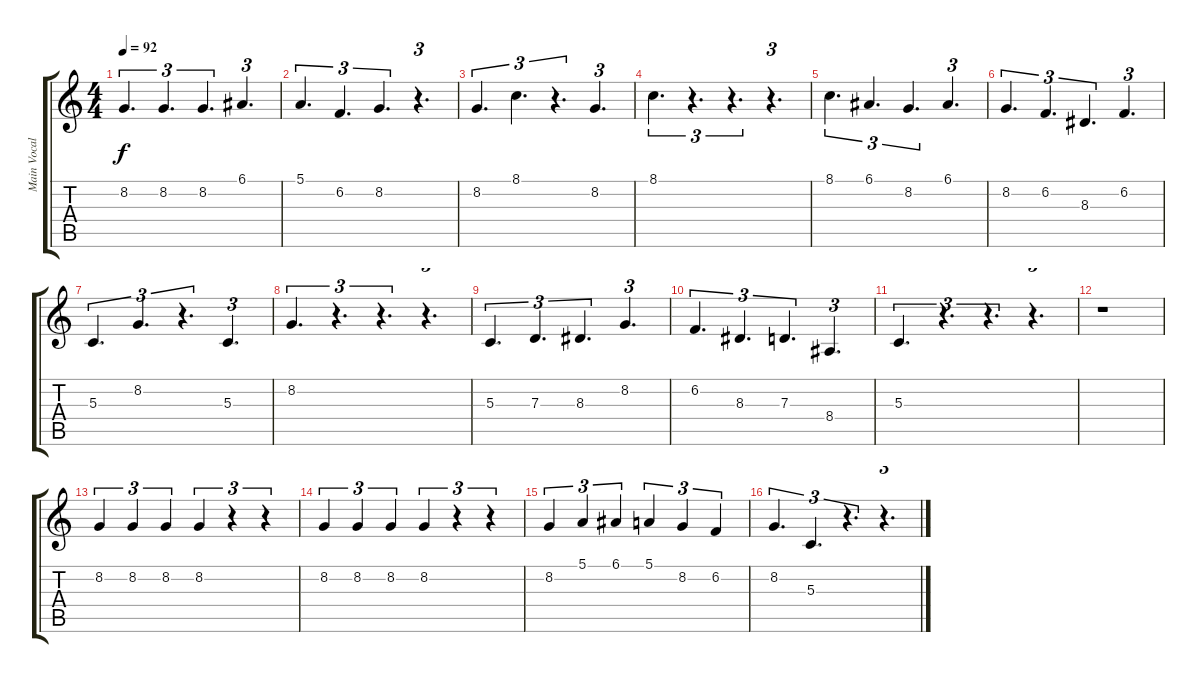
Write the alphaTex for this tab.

\track ("Main Vocal" "Main Vocal") {instrument synthvoice}
\staff {score tabs}
\tuning (E4 B3 G3 D3 A2 E2) {hide}
\ts (4 4)
\tempo 92
\clef g2
\ks c
8.2.4{d tu (3 2) dy f} 8.2.4{d tu (3 2)} 8.2.4{d tu (3 2)} 6.1.4{d tu (3 2)} |
5.1.4{d tu (3 2)} 6.2.4{d tu (3 2)} 8.2.4{d tu (3 2)} r.4{d tu (3 2)} |
8.2.4{d tu (3 2)} 8.1.4{d tu (3 2)} r.4{d tu (3 2)} 8.2.4{d tu (3 2)} |
8.1.4{d tu (3 2)} r.4{d tu (3 2)} r.4{d tu (3 2)} r.4{d tu (3 2)} |
8.1.4{d tu (3 2)} 6.1.4{d tu (3 2)} 8.2.4{d tu (3 2)} 6.1.4{d tu (3 2)} |
8.2.4{d tu (3 2)} 6.2.4{d tu (3 2)} 8.3.4{d tu (3 2)} 6.2.4{d tu (3 2)} |
5.3.4{d tu (3 2)} 8.2.4{d tu (3 2)} r.4{d tu (3 2)} 5.3.4{d tu (3 2)} |
8.2.4{d tu (3 2)} r.4{d tu (3 2)} r.4{d tu (3 2)} r.4{d tu (3 2)} |
5.3.4{d tu (3 2)} 7.3.4{d tu (3 2)} 8.3.4{d tu (3 2)} 8.2.4{d tu (3 2)} |
6.2.4{d tu (3 2)} 8.3.4{d tu (3 2)} 7.3.4{d tu (3 2)} 8.4.4{d tu (3 2)} |
5.3.4{d tu (3 2)} r.4{d tu (3 2)} r.4{d tu (3 2)} r.4{d tu (3 2)} |
r.1 |
8.2.4{tu (3 2)} 8.2.4{tu (3 2)} 8.2.4{tu (3 2)} 8.2.4{tu (3 2)} r.4{tu (3 2)} r.4{tu (3 2)} |
8.2.4{tu (3 2)} 8.2.4{tu (3 2)} 8.2.4{tu (3 2)} 8.2.4{tu (3 2)} r.4{tu (3 2)} r.4{tu (3 2)} |
8.2.4{tu (3 2)} 5.1.4{tu (3 2)} 6.1.4{tu (3 2)} 5.1.4{tu (3 2)} 8.2.4{tu (3 2)} 6.2.4{tu (3 2)} |
8.2.4{d tu (3 2)} 5.3.4{d tu (3 2)} r.4{d tu (3 2)} r.4{d tu (3 2)}
